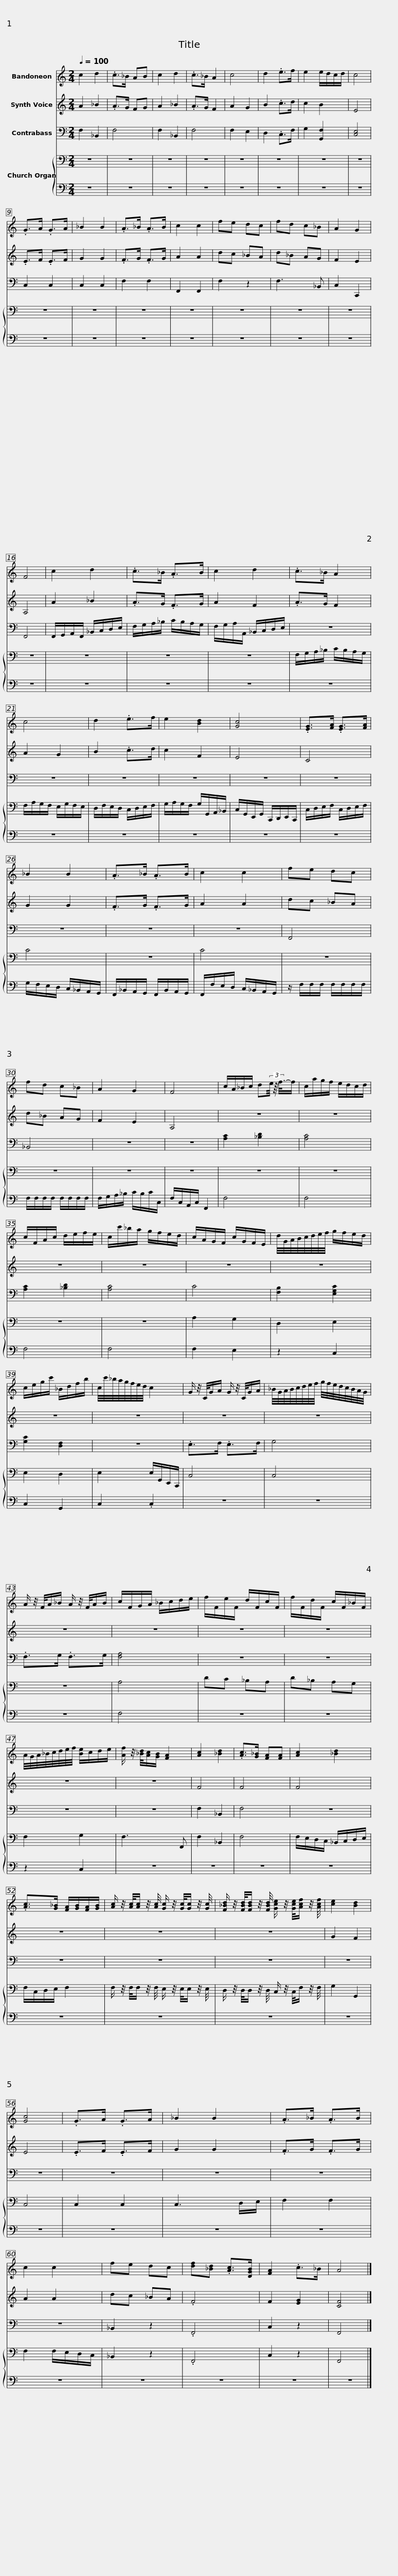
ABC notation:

X:1
%%score 1 2 3 { 4 | 5 }
L:1/8
Q:1/4=100
M:2/4
I:linebreak $
K:C
V:1 treble
V:2 treble
V:3 bass
V:4 bass
V:5 bass
V:1
 c2 d2 | .c>_B AB | c2 d2 | .c>_B A2 | c4 | %5
 d2 .e>f | e2 e/d/c/d/ | c4 | .G>A .G>A | _B2 B2 |$ %10
 .A>_B .A>B | c2 c2 | fe dc | fd c_B | A2 G2 | %15
 F4 | c2 d2 | .c>_B .A>B |$ c2 d2 | .c>_B A2 | %20
 c4 | d2 .e>f | e2 [Bd]2 |$ [Gc]4 | .[EG]>[FA] .[EG]>[FA] | %25
 _B2 B2 | .A>_B .A>B | c2 c2 |$ fe dc | fd c_B | %30
 A2 G2 | F4 | c/A/_B/c/ d(3e/4 z/8 f3/8-f/ | c/a/g/f/ e/d/c/d/ |$ c/F/A/c/ d/e/f/e/ | %35
 c/c'/_b/a/ g/f/e/d/ | c/A/G/F/ c/G/F/E/ | d/4G/4A/4B/4c/4d/4e/4f/4 g/f/e/d/ | c/e/g/c'/ _B/d/f/b/ |$ c/4c'/4_b/4a/4g/4f/4e/4d/4 c2 | %40
 G/ z/4 C/4G/A/ G/ z/4 C/4G/A/ | _B/4G/4A/4B/4c/4d/4e/4f/4 g/4f/4e/4d/4c/4B/4A/4G/4 |$ A/ z/4 F/4A/_B/ A/ z/4 F/4A/B/ | c/F/G/A/ _B/c/d/e/ | f/F/e/F/ d/F/c/F/ | %45
 f/F/d/F/ c/F/_B/F/ | A/4G/4A/4_B/4c/4d/4e/4f/4 [Be]/c/d/e/ |$ [Af]/ z/4 [_Bd]/4[Ac]/[GB]/ [FA]2 | [Ac]2 [_Bd]2 | .[Ac]>[G_B] [FA][FA] | %50
 [Ac]2 [_Bd]2 | .[Ac]>[G_B] [FA]/[GB]/[FA]/[GB]/ | [Ac]/ z/4 [Ac]/4[Ac]/ z/4 [Ac]/4 [Gc]/ z/4 [Gc]/4[Gc]/ z/4 [Gc]/4 |$ [F_Bd]/ z/4 [FBd]/4[FBd]/ z/4 [FBd]/4 [Gce]/ z/4 [Gce]/4[Acf]/ z/4 [Acf]/4 | [ce]2 [Bd]2 | %55
 [Gc]4 | .G>A .G>A | _B2 B2 | .A>_B .A>B | c2 c2 | %60
 fe dc |$ [df][_Bd] .[Ac]>[DGB] | [FA]2 .c>_B | A4 |] %64
V:2
 A2 _B2 | .A>G FG | A2 _B2 | .A>G F2 | A2 G2 | %5
 B2 .c>d | c2 B2 | E4 | .E>F .E>F | G2 G2 |$ %10
 .F>G .F>G | A2 A2 | dc _BA | d_B AG | F2 E2 | %15
 A,4 | A2 _B2 | .A>G .F>G |$ A2 F2 | .A>G F2 | %20
 A2 G2 | B2 .c>d | c2 F2 |$ E4 | C4 | %25
 G2 G2 | .F>G .F>G | A2 A2 |$ dc _BA | d_B AG | %30
 F2 E2 | A,4 | z4 | z4 |$ z4 | %35
 z4 | z4 | z4 | z4 |$ z4 | %40
 z4 | z4 |$ z4 | z4 | z4 | %45
 z4 | z4 |$ z4 | F4 | F4 | %50
 F4 | z4 | z4 |$ z4 | G2 F2 | %55
 E4 | .E>F .E>F | G2 G2 | .F>G .F>G | A2 A2 | %60
 dc _BA |$ .F4 | F2 [EG]2 | [CF]4 |] %64
V:3
 F,2 _B,,2 | F,4 | F,2 _B,,2 | F,4 | F,2 E,2 | %5
 D,2 .C,>F, | G,2 [G,,F,]2 | [C,E,]4 | C,2 C,2 | C,2 C,2 |$ %10
 F,2 F,2 | F,,2 F,,2 | F,2 z2 | F,3 _B,, | C,2 C,,2 | %15
 F,,4 | F,,/G,,/A,,/F,,/ _B,,/C,/D,/E,/ | F,/G,/A,/_B,/ C/B,/A,/G,/ |$ F,/G,/A,/A,,/ _B,,/C,/D,/E,/ | z4 | %20
 z4 | z4 | z4 |$ z4 | z4 | %25
 z4 | z4 | z4 |$ F,,4 | _B,,4 | %30
 z4 | z4 | [A,C]2 [_B,D]2 | [A,C]4 |$ [A,C]2 [_B,D]2 | %35
 [A,C]4 | C4 | [F,B,]2 [E,G,C]2 | [G,C]2 [D,F,]2 |$ z4 | %40
 .E,>F, .E,>F, | G,4 |$ .F,>G, .F,>G, | [F,A,]4 | z4 | %45
 z4 | z4 |$ z4 | F,2 _B,,2 | F,4 | %50
 z4 | z4 | z4 |$ z4 | z4 | %55
 z4 | z4 | z4 | z4 | z4 | %60
 _B,,2 z2 |$ .F,,4 | C,2 z2 | F,,4 |] %64
V:4
 z4 | z4 | z4 | z4 | z4 | %5
 z4 | z4 | z4 | z4 | z4 |$ %10
 z4 | z4 | z4 | z4 | z4 | %15
 z4 | z4 | z4 |$ z4 | F,/G,/A,/_B,/ C/B,/A,/G,/ | %20
 F,/A,/G,/F,/ E,/G,/F,/E,/ | D,/F,/E,/D,/ C,/D,/E,/F,/ | G,/A,/G,/F,/ G,/G,,/A,,/_B,,/ |$ C,/G,,/E,,/G,,/ C,,/D,,/E,,/C,,/ | C,/D,/E,/F,/ C,/D,/E,/F,/ | %25
 C4 | z4 | C4 |$ z4 | z4 | %30
 z4 | z4 | z4 | z4 |$ z4 | %35
 z4 | A,2 G,2 | D,2 E,2 | E,2 D,2 |$ E,2 E,/G,,/E,,/C,,/ | %40
 C,4 | C,4 |$ z4 | A,4 | DC _B,A, | %45
 D_B, A,G, | F,2 G,2 |$ F,3 F,, | F,2 _B,,2 | F,4 | %50
 F,/E,/D,/C,/ _B,,/C,/D,/E,/ | F,/C,/D,/E,/ F,2 | F,/ z/4 F,/4F,/ z/4 F,/4 E,/ z/4 E,/4E,/ z/4 E,/4 |$ D,/ z/4 D,/4D,/ z/4 D,/4 C,/ z/4 C,/4F,/ z/4 F,/4 | G,2 G,,2 | %55
 C,4 | C,2 C,2 | C,3 D,/E,/ | F,2 F,2 | F,2 F,/E,/D,/C,/ | %60
 _B,,2 z2 |$ .F,,4 | C,2 z2 | F,,4 |] %64
V:5
 z4 | z4 | z4 | z4 | z4 | %5
 z4 | z4 | z4 | z4 | z4 |$ %10
 z4 | z4 | z4 | z4 | z4 | %15
 z4 | z4 | z4 |$ z4 | z4 | %20
 z4 | z4 | z4 |$ z4 | z4 | %25
 G,/F,/E,/D,/ C,/_B,,/A,,/G,,/ | F,,/_B,,/A,,/G,,/ F,,/B,,/A,,/G,,/ | F,,/F,/E,/D,/ C,/_B,,/A,,/G,,/ |$ z/ F,/F,/F,/ F,/F,/F,/F,/ | F,/F,/F,/F,/ F,/F,/F,/F,/ | %30
 F,/G,/A,/_B,/ C/B,/C/C,/ | F,/C,/A,,/C,/ F,,2 | F,4 | F,4 |$ F,4 | %35
 F,4 | F,2 E,2 | z2 C,2 | C,2 G,,2 |$ C,2 .C,2 | %40
 z4 | z4 |$ z4 | F,4 | z4 | %45
 z4 | z2 C,2 |$ z4 | z4 | z4 | %50
 z4 | z4 | z4 |$ z4 | z4 | %55
 z4 | z4 | z4 | z4 | z4 | %60
 z4 |$ z4 | z4 | z4 |] %64
